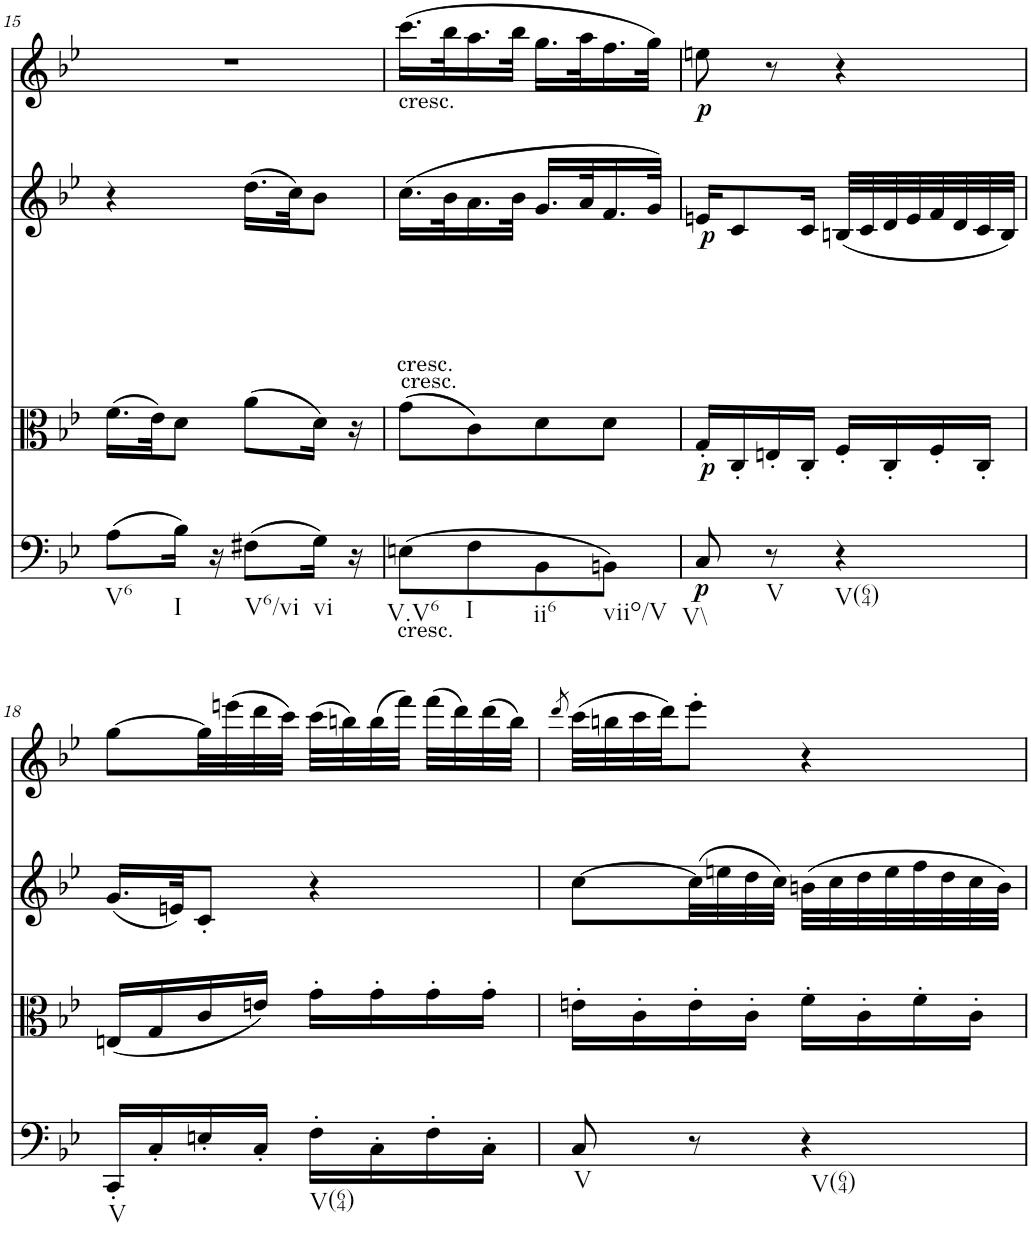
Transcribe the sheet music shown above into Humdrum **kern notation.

**kern	**dynam	**kern	**dynam	**kern	**dynam	**kern	**dynam
*part4	*part4	*part3	*part3	*part2	*part2	*part1	*part1
*staff4	*staff4	*staff3	*staff3	*staff2	*staff2	*staff1	*staff1
*I"Violoncello	*	*I"Viola	*	*I"Violin II	*	*I"Violin I	*
!!LO:PB:g=z
*clefF4	*	*clefC3	*	*clefG2	*	*clefG2	*
*k[b-e-]	*	*k[b-e-]	*	*k[b-e-]	*	*k[b-e-]	*
*M2/4	*	*M2/4	*	*M2/4	*	*M2/4	*
=15	=15	=15	=15	=15	=15	=15	=15
!LO:TX:b:t=V6	!	!	!	!	!	!	!
(8A\L	.	(16.f\LL	.	4r	.	2r	.
.	.	32e-\JK)	.	.	.	.	.
!LO:TX:b:t=I	!	!	!	!	!	!	!
16B-\Jk)	.	8d\J	.	.	.	.	.
16r	.	.	.	.	.	.	.
!LO:TX:b:t=V6/vi	!	!	!	!	!	!	!
(8F#X\L	.	(8a\L	.	(16.dd\LL	.	.	.
.	.	.	.	32cc\JK)	.	.	.
!LO:TX:b:t=vi	!	!	!	!	!	!	!
16G\Jk)	.	16d\Jk)	.	8b-\J	.	.	.
16r	.	16r	.	.	.	.	.
=16	=16	=16	=16	=16	=16	=16	=16
!	!	!	!	!	!	!LO:TX:b:t=cresc.	!
!	!	!	!	!LO:TX:b:t=cresc.	!	!	!
!	!	!	!	!LO:TX:b:t=cresc.	!	!	!
!LO:TX:b:t=cresc.	!	!	!	!	!	!	!
!LO:TX:b:t=V.V6	!	!	!	!	!	!	!
(8En\L	.	(8g\L	.	(16.cc\LL	.	(16.ccc\LL	.
.	.	.	.	32b-\K	.	32bb-\K	.
!LO:TX:b:t=I	!	!	!	!	!	!	!
8F\	.	8c\)	.	16.a\	.	16.aa\	.
.	.	.	.	32b-\JJk	.	32bb-\JJk	.
!LO:TX:b:t=ii6	!	!	!	!	!	!	!
8BB-\	.	8d\	.	16.g/LL	.	16.gg\LL	.
.	.	.	.	32a/K	.	32aa\K	.
!LO:TX:b:t=viio/V	!	!	!	!	!	!	!
8BBn\J)	.	8d\J	.	16.f/	.	16.ff\	.
.	.	.	.	32g/JJk)	.	32gg\JJk)	.
=17	=17	=17	=17	=17	=17	=17	=17
!LO:TX:b:t=V\\	!	!	!	!	!	!	!
!	!LO:DY:b	!	!LO:DY:b	!	!LO:DY:b	!	!LO:DY:b
8C/	p	16G'/LL	p	16en/KL	p	8een\	p
.	.	16C'/	.	8c/	.	.	.
!LO:TX:b:t=V	!	!	!	!	!	!	!
8r	.	16En'/	.	.	.	8r	.
.	.	16C'/JJ	.	16c/Jk	.	.	.
!LO:TX:b:t=V(64)	!	!	!	!	!	!	!
4r	.	16F'/LL	.	(32Bn/LLL	.	4r	.
.	.	.	.	32c/	.	.	.
.	.	16C'/	.	32d/	.	.	.
.	.	.	.	32e/	.	.	.
.	.	16F'/	.	32f/	.	.	.
.	.	.	.	32d/	.	.	.
.	.	16C'/JJ	.	32c/	.	.	.
.	.	.	.	32B/JJJ)	.	.	.
!!LO:LB:g=z
=18	=18	=18	=18	=18	=18	=18	=18
!LO:TX:b:t=V	!	!	!	!	!	!	!
16CC'/LL	.	(16En/LL	.	(16.g/LL	.	[8gg\L	.
16C'/	.	16G/	.	.	.	.	.
.	.	.	.	32en/JK)	.	.	.
16En'/	.	16c/	.	8c'/J	.	32gg\LL]	.
.	.	.	.	.	.	(32eeen\	.
16C'/JJ	.	16en/JJ)	.	.	.	32ddd\	.
.	.	.	.	.	.	32ccc\JJJ)	.
!LO:TX:b:t=V(64)	!	!	!	!	!	!	!
16F'\LL	.	16g'\LL	.	4r	.	(32ccc\LLL	.
.	.	.	.	.	.	32bbn\)	.
16C'\	.	16g'\	.	.	.	(32bb\	.
.	.	.	.	.	.	32fff\JJJ)	.
16F'\	.	16g'\	.	.	.	(32fff\LLL	.
.	.	.	.	.	.	32ddd\)	.
16C'\JJ	.	16g'\JJ	.	.	.	(32ddd\	.
.	.	.	.	.	.	32bb\JJJ)	.
=19	=19	=19	=19	=19	=19	=19	=19
.	.	.	.	.	.	8qddd/	.
!LO:TX:b:t=V	!	!	!	!	!	!	!
8C/	.	16en'\LL	.	[8cc\L	.	(32ccc\LLL	.
.	.	.	.	.	.	32bbn\	.
.	.	16c'\	.	.	.	32ccc\	.
.	.	.	.	.	.	32ddd\JJ)	.
8r	.	16e'\	.	(32cc\LL]	.	8eee-'\J	.
.	.	.	.	32een\	.	.	.
.	.	16c'\JJ	.	32dd\	.	.	.
.	.	.	.	32cc\JJJ)	.	.	.
!LO:TX:b:t=V(64)	!	!	!	!	!	!	!
4r	.	16f'\LL	.	(32bn\LLL	.	4r	.
.	.	.	.	32cc\	.	.	.
.	.	16c'\	.	32dd\	.	.	.
.	.	.	.	32ee\	.	.	.
.	.	16f'\	.	32ff\	.	.	.
.	.	.	.	32dd\	.	.	.
.	.	16c'\JJ	.	32cc\	.	.	.
.	.	.	.	32b\JJJ)	.	.	.
=	=	=	=	=	=	=	=
*-	*-	*-	*-	*-	*-	*-	*-
